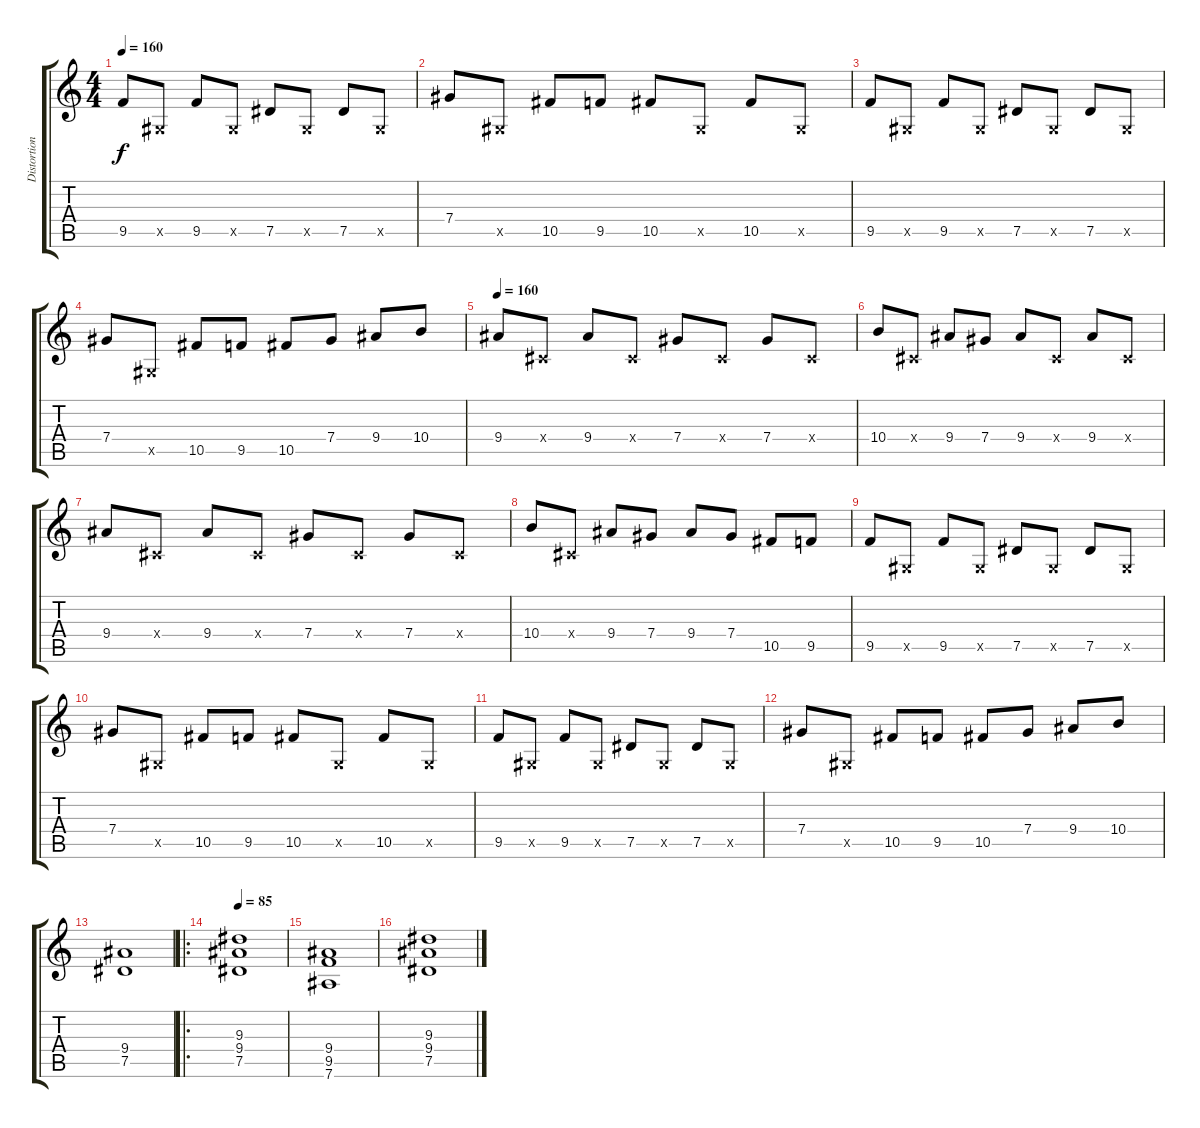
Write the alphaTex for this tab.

\track ("Distortion G" "Distortion") {instrument overdrivenguitar}
\staff {score tabs}
\tuning (Eb4 Bb3 Gb3 Db3 Ab2 Eb2) {hide}
\ts (4 4)
\tempo 160
\clef g2
\ks c
9.5.8{dy f} 0.5{x}.8 9.5.8 0.5{x}.8 7.5.8 0.5{x}.8 7.5.8 0.5{x}.8 |
7.4.8 0.5{x}.8 10.5.8 9.5.8 10.5.8 0.5{x}.8 10.5.8 0.5{x}.8 |
9.5.8 0.5{x}.8 9.5.8 0.5{x}.8 7.5.8 0.5{x}.8 7.5.8 0.5{x}.8 |
7.4.8 0.5{x}.8 10.5.8 9.5.8 10.5.8 7.4.8 9.4.8 10.4.8 |
\tempo 160
9.4.8 0.4{x}.8 9.4.8 0.4{x}.8 7.4.8 0.4{x}.8 7.4.8 0.4{x}.8 |
10.4.8 0.4{x}.8 9.4.8 7.4.8 9.4.8 0.4{x}.8 9.4.8 0.4{x}.8 |
9.4.8 0.4{x}.8 9.4.8 0.4{x}.8 7.4.8 0.4{x}.8 7.4.8 0.4{x}.8 |
10.4.8 0.4{x}.8 9.4.8 7.4.8 9.4.8 7.4.8 10.5.8 9.5.8 |
9.5.8 0.5{x}.8 9.5.8 0.5{x}.8 7.5.8 0.5{x}.8 7.5.8 0.5{x}.8 |
7.4.8 0.5{x}.8 10.5.8 9.5.8 10.5.8 0.5{x}.8 10.5.8 0.5{x}.8 |
9.5.8 0.5{x}.8 9.5.8 0.5{x}.8 7.5.8 0.5{x}.8 7.5.8 0.5{x}.8 |
7.4.8 0.5{x}.8 10.5.8 9.5.8 10.5.8 7.4.8 9.4.8 10.4.8 |
(9.4 7.5).1 |
\ro
\tempo 85
(9.3 9.4 7.5).1 |
(9.4 9.5 7.6).1 |
(9.3 9.4 7.5).1
